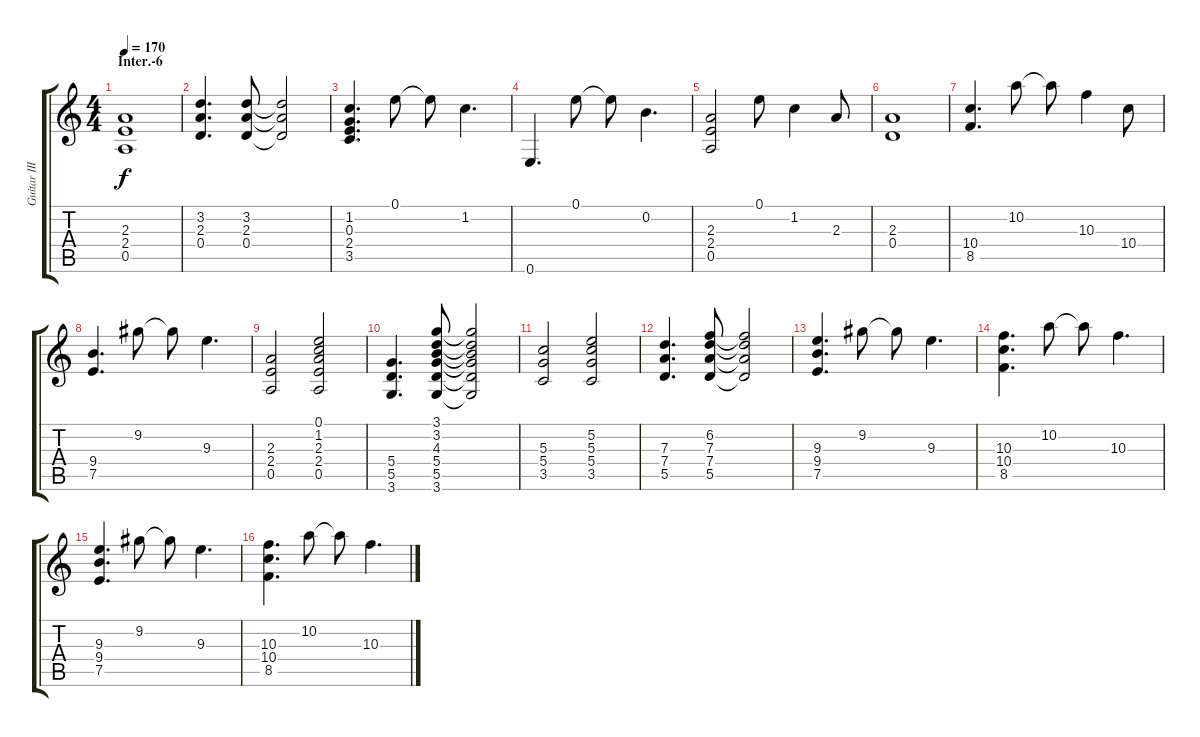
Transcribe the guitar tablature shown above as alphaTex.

\track ("Guitar III(Kawaguchi Norimi/\"Christina\")" "Guitar III") {instrument overdrivenguitar}
\staff {score tabs}
\tuning (E4 B3 G3 D3 A2 E2) {hide}
\ts (4 4)
\section ("" "Inter.-6")
\tempo 170
\clef g2
\ks c
(2.3 2.4 0.5).1{dy f} |
(3.2 2.3 0.4).4{d} (3.2 2.3 0.4).8 (3.2{t} 2.3{t} 0.4{t}).2 |
(1.2 0.3 2.4 3.5).4{d} 0.1.8 0.1{t}.8 1.2.4{d} |
0.6.4{d} 0.1.8 0.1{t}.8 0.2.4{d} |
(2.3 2.4 0.5).2 0.1.8 1.2.4 2.3.8 |
(2.3 0.4).1 |
(10.4 8.5).4{d} 10.2.8 10.2{t}.8 10.3.4 10.4.8 |
(9.4 7.5).4{d} 9.2.8 9.2{t}.8 9.3.4{d} |
(2.3 2.4 0.5).2 (0.1 1.2 2.3 2.4 0.5).2 |
(5.4 5.5 3.6).4{d} (3.1 3.2 4.3 5.4 5.5 3.6).8 (3.1{t} 3.2{t} 4.3{t} 5.4{t} 5.5{t} 3.6{t}).2 |
(5.3 5.4 3.5).2 (5.2 5.3 5.4 3.5).2 |
(7.3 7.4 5.5).4{d} (6.2 7.3 7.4 5.5).8 (6.2{t} 7.3{t} 7.4{t} 5.5{t}).2 |
(9.3 9.4 7.5).4{d} 9.2.8 9.2{t}.8 9.3.4{d} |
(10.3 10.4 8.5).4{d} 10.2.8 10.2{t}.8 10.3.4{d} |
(9.3 9.4 7.5).4{d} 9.2.8 9.2{t}.8 9.3.4{d} |
(10.3 10.4 8.5).4{d} 10.2.8 10.2{t}.8 10.3.4{d}
